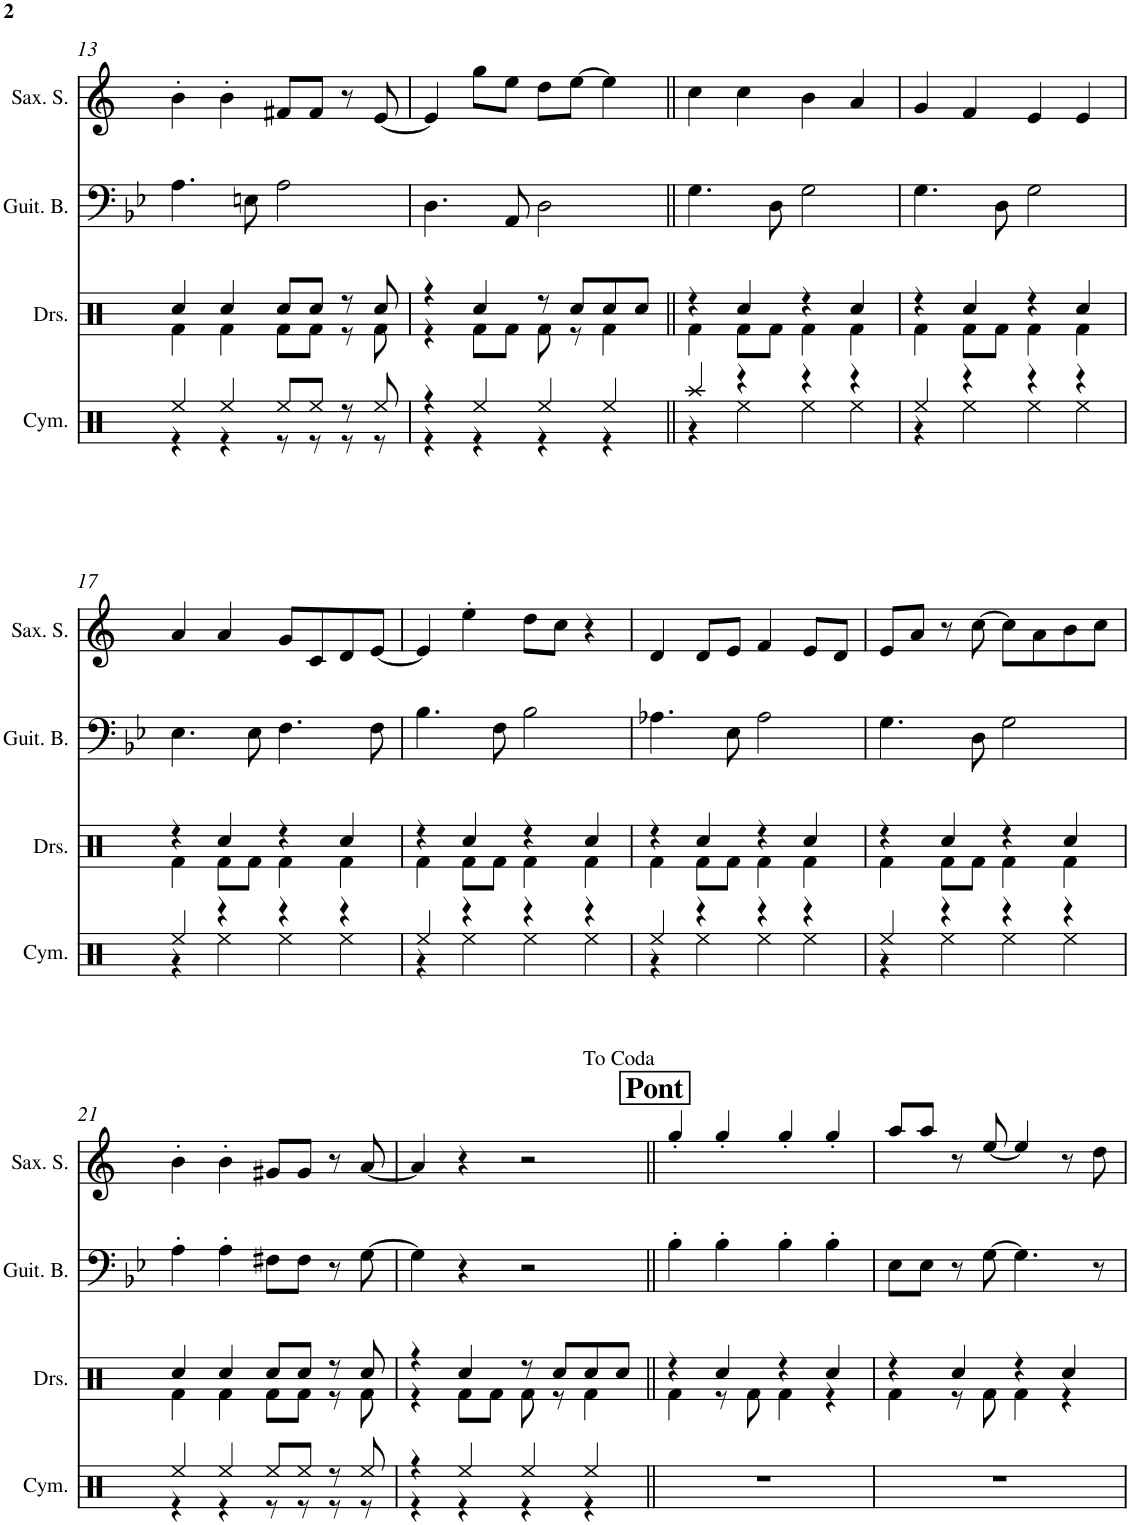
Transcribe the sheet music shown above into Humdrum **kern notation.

**kern	**kern	**kern	**kern
*part4	*part3	*part2	*part1
*staff4	*staff3	*staff2	*staff1
*I"Cymbals	*I"Drumset	*I"Guitare basse	*I"Saxophone soprano
*I'Cym.	*I'Drs.	*I'Guit. B.	*I'Sax. S.
!!LO:PB:g=z
*clefX	*clefX	*clefF4	*clefG2
*	*	*Trd7c12	*Trd1c2
*k[]	*k[]	*k[b-e-]	*k[]
*M4/4	*M4/4	*M4/4	*M4/4
=13	=13	=13	=13
*^	*^	*	*
4Ree/	4r	4Rcc/	4Rf\	4.A\	4b'\
4Ree/	4r	4Rcc/	4Rf\	.	4b'\
.	.	.	.	8En\	.
8Ree/L	8r	8Rcc/L	8Rf\L	2A\	8f#X/L
8Ree/J	8r	8Rcc/J	8Rf\J	.	8f#/J
8r	8r	8r	8r	.	8r
8Ree/	8r	8Rcc/	8Rf\	.	[8e/
=14	=14	=14	=14	=14	=14
4r	4r	4r	4r	4.D\	4e/]
4Ree/	4r	4Rcc/	8Rf\L	.	8gg\L
.	.	.	8Rf\J	8AA/	8ee\J
4Ree/	4r	8r	8Rf\	2D\	8dd\L
.	.	8Rcc/L	8r	.	[8ee\J
4Ree/	4r	8Rcc/	4Rf\	.	4ee\]
.	.	8Rcc/J	.	.	.
=15||	=15||	=15||	=15||	=15||	=15||
4Raa/	4r	4r	4Rf\	4.G\	4cc\
4r	4Ree\	4Rcc/	8Rf\L	.	4cc\
.	.	.	8Rf\J	8D\	.
4r	4Ree\	4r	4Rf\	2G\	4b\
4r	4Ree\	4Rcc/	4Rf\	.	4a/
=16	=16	=16	=16	=16	=16
4Ree/	4r	4r	4Rf\	4.G\	4g/
4r	4Ree\	4Rcc/	8Rf\L	.	4f/
.	.	.	8Rf\J	8D\	.
4r	4Ree\	4r	4Rf\	2G\	4e/
4r	4Ree\	4Rcc/	4Rf\	.	4e/
!!LO:LB:g=z
=17	=17	=17	=17	=17	=17
4Ree/	4r	4r	4Rf\	4.E-\	4a/
4r	4Ree\	4Rcc/	8Rf\L	.	4a/
.	.	.	8Rf\J	8E-\	.
4r	4Ree\	4r	4Rf\	4.F\	8g/L
.	.	.	.	.	8c/
4r	4Ree\	4Rcc/	4Rf\	.	8d/
.	.	.	.	8F\	[8e/J
=18	=18	=18	=18	=18	=18
4Ree/	4r	4r	4Rf\	4.B-\	4e/]
4r	4Ree\	4Rcc/	8Rf\L	.	4ee'\
.	.	.	8Rf\J	8F\	.
4r	4Ree\	4r	4Rf\	2B-\	8dd\L
.	.	.	.	.	8cc\J
4r	4Ree\	4Rcc/	4Rf\	.	4r
=19	=19	=19	=19	=19	=19
4Ree/	4r	4r	4Rf\	4.A-X\	4d/
4r	4Ree\	4Rcc/	8Rf\L	.	8d/L
.	.	.	8Rf\J	8E-\	8e/J
4r	4Ree\	4r	4Rf\	2A-\	4f/
4r	4Ree\	4Rcc/	4Rf\	.	8e/L
.	.	.	.	.	8d/J
=20	=20	=20	=20	=20	=20
4Ree/	4r	4r	4Rf\	4.G\	8e/L
.	.	.	.	.	8a/J
4r	4Ree\	4Rcc/	8Rf\L	.	8r
.	.	.	8Rf\J	8D\	[8cc\
4r	4Ree\	4r	4Rf\	2G\	8cc\L]
.	.	.	.	.	8a\
4r	4Ree\	4Rcc/	4Rf\	.	8b\
.	.	.	.	.	8cc\J
!!LO:LB:g=z
=21	=21	=21	=21	=21	=21
4Ree/	4r	4Rcc/	4Rf\	4A'\	4b'\
4Ree/	4r	4Rcc/	4Rf\	4A'\	4b'\
8Ree/L	8r	8Rcc/L	8Rf\L	8F#X\L	8g#X/L
8Ree/J	8r	8Rcc/J	8Rf\J	8F#\J	8g#/J
8r	8r	8r	8r	8r	8r
8Ree/	8r	8Rcc/	8Rf\	[8G\	[8a/
=22	=22	=22	=22	=22	=22
4r	4r	4r	4r	4G\]	4a/]
4Ree/	4r	4Rcc/	8Rf\L	4r	4r
.	.	.	8Rf\J	.	.
4Ree/	4r	8r	8Rf\	2r	2r
.	.	8Rcc/L	8r	.	.
4Ree/	4r	8Rcc/	4Rf\	.	.
.	.	8Rcc/J	.	.	.
*v	*v	*	*	*	*
!!LO:REH:place=s1:a:B:cj:fs=14:t=Pont
=23||	=23||	=23||	=23||	=23||
1r	4r	4Rf\	4B-'\	4gg'/
.	4Rcc/	8r	4B-'\	4gg'/
.	.	8Rf\	.	.
.	4r	4Rf\	4B-'\	4gg'/
.	4Rcc/	4r	4B-'\	4gg'/
=24	=24	=24	=24	=24
1r	4r	4Rf\	8E-\L	8aa/L
.	.	.	8E-\J	8aa/J
.	4Rcc/	8r	8r	8r
.	.	8Rf\	[8G\	[8ee/
.	4r	4Rf\	4.G\]	4ee/]
.	4Rcc/	4r	.	8r
.	.	.	8r	8dd\
*	*v	*v	*	*
=	=	=	=
*-	*-	*-	*-
